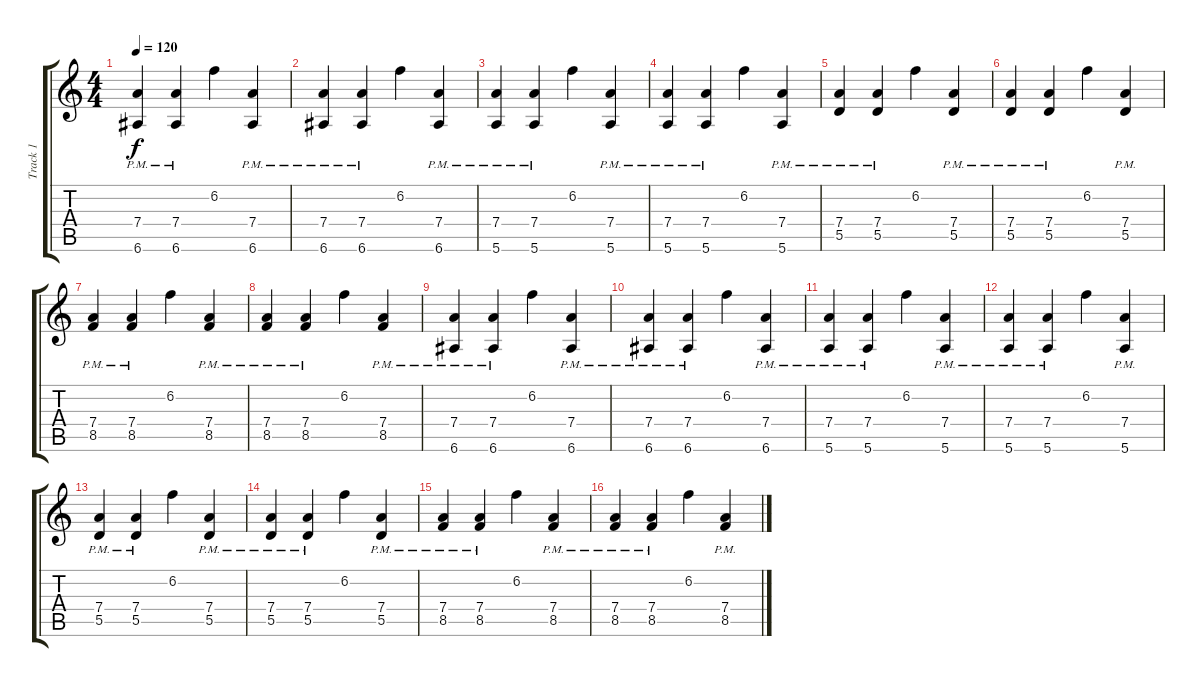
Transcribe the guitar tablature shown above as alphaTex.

\track ("Track 1" "Track 1") {instrument distortionguitar}
\staff {score tabs}
\tuning (E4 B3 G3 D3 A2 E2) {hide}
\ts (4 4)
\tempo 120
\clef g2
\ks c
(7.4{pm} 6.6{pm}).4{dy f} (7.4{pm} 6.6{pm}).4 6.2.4 (7.4{pm} 6.6{pm}).4 |
(7.4{pm} 6.6{pm}).4 (7.4{pm} 6.6{pm}).4 6.2.4 (7.4{pm} 6.6{pm}).4 |
(7.4{pm} 5.6{pm}).4 (7.4{pm} 5.6{pm}).4 6.2.4 (7.4{pm} 5.6{pm}).4 |
(7.4{pm} 5.6{pm}).4 (7.4{pm} 5.6{pm}).4 6.2.4 (7.4{pm} 5.6{pm}).4 |
(7.4{pm} 5.5{pm}).4 (7.4{pm} 5.5{pm}).4 6.2.4 (7.4{pm} 5.5{pm}).4 |
(7.4{pm} 5.5{pm}).4 (7.4{pm} 5.5{pm}).4 6.2.4 (7.4{pm} 5.5{pm}).4 |
(7.4{pm} 8.5{pm}).4 (7.4{pm} 8.5{pm}).4 6.2.4 (7.4{pm} 8.5{pm}).4 |
(7.4{pm} 8.5{pm}).4 (7.4{pm} 8.5{pm}).4 6.2.4 (7.4{pm} 8.5{pm}).4 |
(7.4{pm} 6.6{pm}).4 (7.4{pm} 6.6{pm}).4 6.2.4 (7.4{pm} 6.6{pm}).4 |
(7.4{pm} 6.6{pm}).4 (7.4{pm} 6.6{pm}).4 6.2.4 (7.4{pm} 6.6{pm}).4 |
(7.4{pm} 5.6{pm}).4 (7.4{pm} 5.6{pm}).4 6.2.4 (7.4{pm} 5.6{pm}).4 |
(7.4{pm} 5.6{pm}).4 (7.4{pm} 5.6{pm}).4 6.2.4 (7.4{pm} 5.6{pm}).4 |
(7.4{pm} 5.5{pm}).4 (7.4{pm} 5.5{pm}).4 6.2.4 (7.4{pm} 5.5{pm}).4 |
(7.4{pm} 5.5{pm}).4 (7.4{pm} 5.5{pm}).4 6.2.4 (7.4{pm} 5.5{pm}).4 |
(7.4{pm} 8.5{pm}).4 (7.4{pm} 8.5{pm}).4 6.2.4 (7.4{pm} 8.5{pm}).4 |
(7.4{pm} 8.5{pm}).4 (7.4{pm} 8.5{pm}).4 6.2.4 (7.4{pm} 8.5{pm}).4
